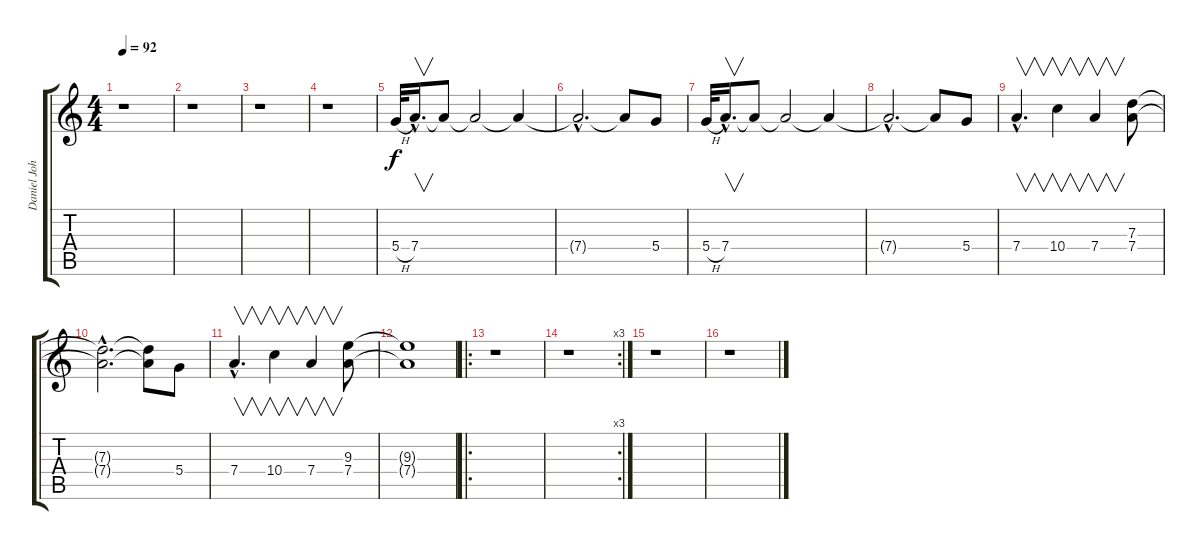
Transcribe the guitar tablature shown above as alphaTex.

\track ("Daniel Johns (Gtr 3)" "Daniel Joh") {instrument distortionguitar}
\staff {score tabs}
\tuning (E4 B3 G3 D3 A2 D2) {hide}
\ts (4 4)
\tempo 92
\clef g2
\ks c
r.1{dy f instrument distortionguitar} |
r.1 |
r.1 |
r.1 |
5.4{h}.32 7.4{hac}.16{v d} 7.4{t}.8 7.4{t}.2 7.4{t}.4 |
7.4{hac t}.2{d} 7.4{t}.8 5.4.8 |
5.4{h}.32 7.4{hac}.16{v d} 7.4{t}.8 7.4{t}.2 7.4{t}.4 |
7.4{hac t}.2{d} 7.4{t}.8 5.4.8 |
7.4{hac}.4{v d} 10.4.4{v} 7.4.4{v} (7.3 7.4).8 |
(7.3{hac t} 7.4{hac t}).2{d} (7.3{t} 7.4{t}).8 5.4.8 |
7.4{hac}.4{v d} 10.4.4{v} 7.4.4{v} (9.3 7.4).8 |
(9.3{t} 7.4{t}).1 |
\ro
r.1 |
\rc 3
r.1 |
r.1 |
r.1
